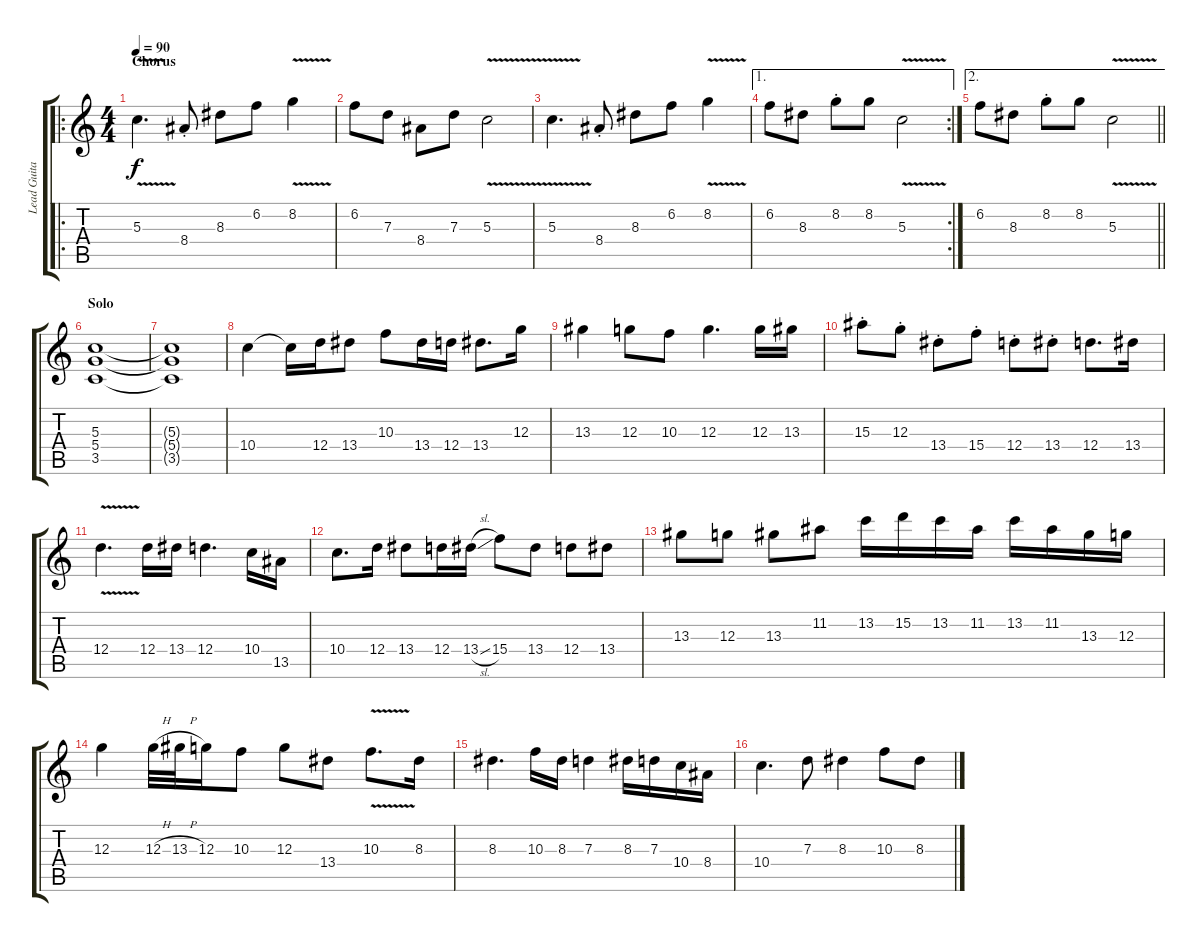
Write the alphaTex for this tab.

\track ("Lead Guitar" "Lead Guita") {instrument overdrivenguitar}
\staff {score tabs}
\tuning (E4 B3 G3 D3 A2 E2) {hide}
\ro
\ts (4 4)
\section ("" "Chorus")
\tempo 90
\clef g2
\ks c
5.3{v}.4{d dy f} 8.4{st}.8 8.3.8 6.2.8 8.2{v}.4 |
6.2.8 7.3.8 8.4.8 7.3.8 5.3{v}.2 |
5.3{v}.4{d} 8.4{st}.8 8.3.8 6.2.8 8.2{v}.4 |
\ae 1
\rc 2
6.2.8 8.3.8 8.2{st}.8 8.2.8 5.3{v}.2 |
\ae 2
\barLineRight lightlight
6.2.8 8.3.8 8.2{st}.8 8.2.8 5.3{v}.2 |
\section ("" "Solo")
(5.3 5.4 3.5).1 |
(5.3{t} 5.4{t} 3.5{t}).1 |
10.4.4 10.4{t}.16 12.4.16 13.4.8 10.3.8 13.4.16 12.4.16 13.4.8{d} 12.3.16 |
13.3.4 12.3.8 10.3.8 12.3.4{d} 12.3.16 13.3.16 |
15.3{st}.8 12.3{st}.8 13.4{st}.8 15.4{st}.8 12.4{st}.8 13.4{st}.8 12.4.8{d} 13.4.16 |
12.4{v}.4{d} 12.4.16 13.4.16 12.4.4{d} 10.4.16 13.5.16 |
10.4.8{d} 12.4.16 13.4.8 12.4.16 13.4{sl}.16 15.4.8 13.4.8 12.4.8 13.4.8 |
13.3.8 12.3.8 13.3.8 11.2.8 13.2.16 15.2.16 13.2.16 11.2.16 13.2.16 11.2.16 13.3.16 12.3.16 |
12.3.4 12.3{h}.32 13.3{h}.32 12.3.16 10.3.8 12.3.8 13.4.8 10.3{v}.8{d} 8.3.16 |
8.3.4{d} 10.3.16 8.3.16 7.3.4 8.3.16 7.3.16 10.4.16 8.4.16 |
10.4.4{d} 7.3.8 8.3.4 10.3.8 8.3.8
